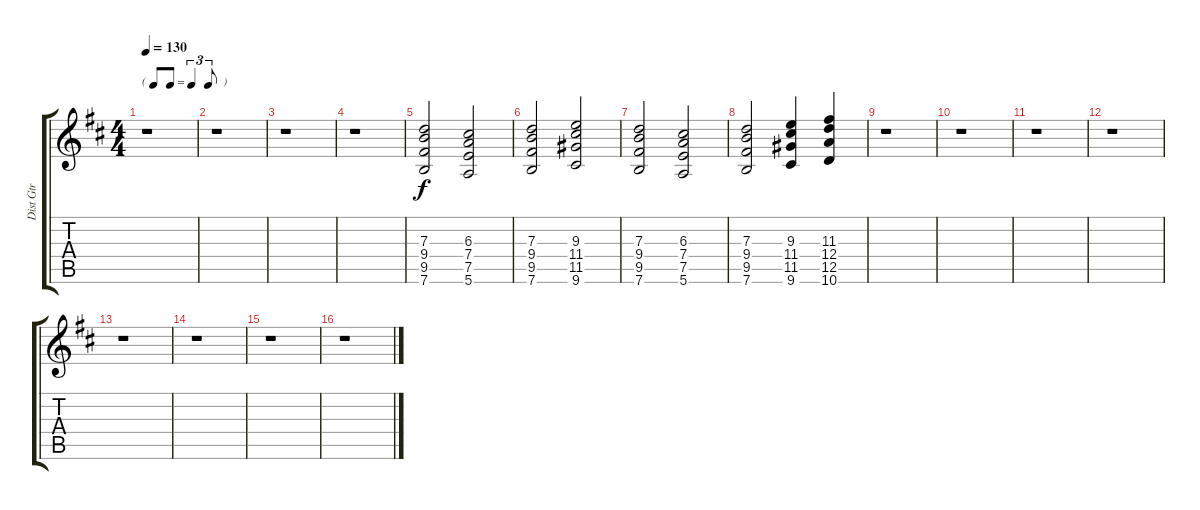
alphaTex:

\track ("Dist Gtr" "Dist Gtr") {instrument distortionguitar}
\staff {score tabs}
\tuning (E4 B3 G3 D3 A2 E2) {hide}
\ts (4 4)
\tf triplet8th
\tempo 130
\clef g2
\ks d
r.1{dy f} |
r.1 |
r.1 |
r.1 |
(7.3 9.4 9.5 7.6).2 (6.3 7.4 7.5 5.6).2 |
(7.3 9.4 9.5 7.6).2 (9.3 11.4 11.5 9.6).2 |
(7.3 9.4 9.5 7.6).2 (6.3 7.4 7.5 5.6).2 |
(7.3 9.4 9.5 7.6).2 (9.3 11.4 11.5 9.6).4 (11.3 12.4 12.5 10.6).4 |
r.1 |
r.1 |
r.1 |
r.1 |
r.1 |
r.1 |
r.1 |
r.1
